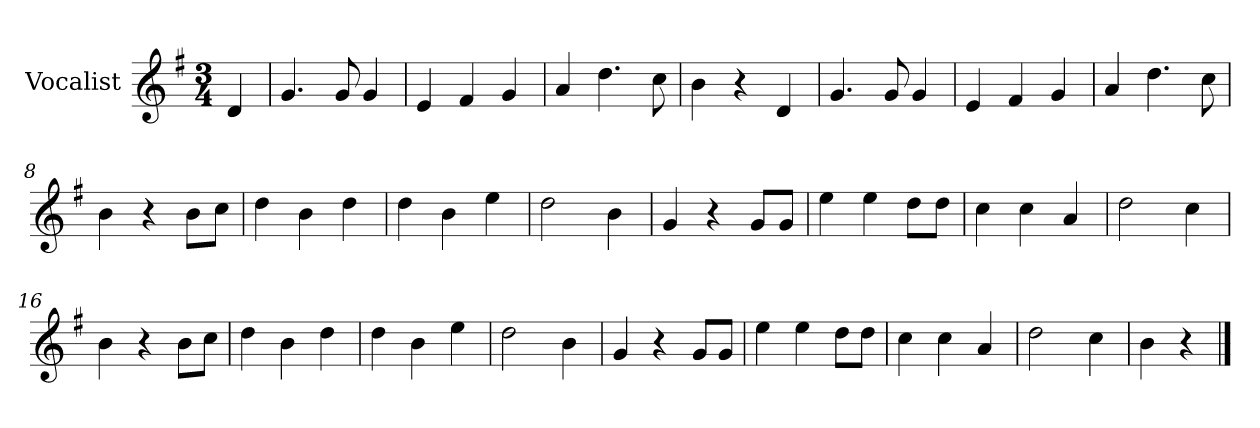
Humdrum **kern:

**kern
*part1
*staff1
*I"Vocalist
*k[f#]
*G:
*M3/4
=
4d
=1
4.g
8g
4g
=2
4e
4f#
4g
=3
4a
4.dd
8cc
=4
4b
4r
4d
=5
4.g
8g
4g
=6
4e
4f#
4g
=7
4a
4.dd
8cc
=8
4b
4r
8bL
8ccJ
=9
4dd
4b
4dd
=10
4dd
4b
4ee
=11
2dd
4b
=12
4g
4r
8gL
8gJ
=13
4ee
4ee
8ddL
8ddJ
=14
4cc
4cc
4a
=15
2dd
4cc
=16
4b
4r
8bL
8ccJ
=17
4dd
4b
4dd
=18
4dd
4b
4ee
=19
2dd
4b
=20
4g
4r
8gL
8gJ
=21
4ee
4ee
8ddL
8ddJ
=22
4cc
4cc
4a
=23
2dd
4cc
=24
4b
4r
==
*-
